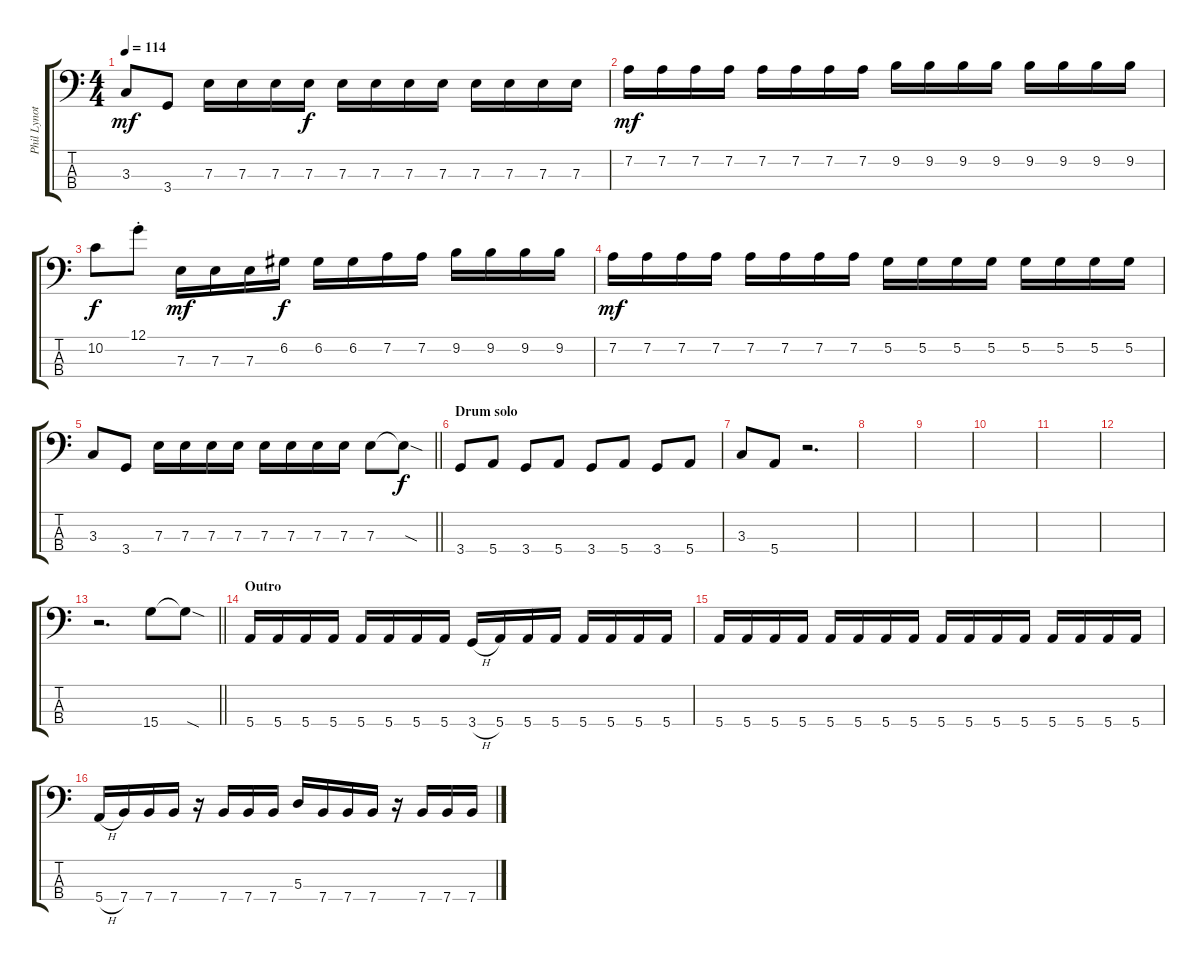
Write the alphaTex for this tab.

\track ("Phil Lynott" "Phil Lynot") {instrument electricbasspick}
\staff {score tabs}
\tuning (G2 D2 A1 E1) {hide}
\ts (4 4)
\tempo 114
\clef f4
\ks c
3.3.8{dy mf} 3.4.8 7.3.16 7.3.16 7.3.16 7.3.16{dy f} 7.3.16 7.3.16 7.3.16 7.3.16 7.3.16 7.3.16 7.3.16 7.3.16 |
7.2.16{dy mf} 7.2.16 7.2.16 7.2.16 7.2.16 7.2.16 7.2.16 7.2.16 9.2.16 9.2.16 9.2.16 9.2.16 9.2.16 9.2.16 9.2.16 9.2.16 |
10.2.8{dy f} 12.1{st}.8 7.3.16{dy mf} 7.3.16 7.3.16 6.2.16{dy f} 6.2.16 6.2.16 7.2.16 7.2.16 9.2.16 9.2.16 9.2.16 9.2.16 |
7.2.16{dy mf} 7.2.16 7.2.16 7.2.16 7.2.16 7.2.16 7.2.16 7.2.16 5.2.16 5.2.16 5.2.16 5.2.16 5.2.16 5.2.16 5.2.16 5.2.16 |
\barLineRight lightlight
3.3.8 3.4.8 7.3.16 7.3.16 7.3.16 7.3.16 7.3.16 7.3.16 7.3.16 7.3.16 7.3.8 7.3{sod t}.8{dy f} |
\section ("" "Drum solo")
3.4.8 5.4.8 3.4.8 5.4.8 3.4.8 5.4.8 3.4.8 5.4.8 |
3.3.8 5.4.8 r.2{d} |
|
|
|
|
|
\barLineRight lightlight
r.2{d} 15.4.8 15.4{sod t}.8 |
\section ("" "Outro")
5.4.16 5.4.16 5.4.16 5.4.16 5.4.16 5.4.16 5.4.16 5.4.16 3.4{h}.16 5.4.16 5.4.16 5.4.16 5.4.16 5.4.16 5.4.16 5.4.16 |
5.4.16 5.4.16 5.4.16 5.4.16 5.4.16 5.4.16 5.4.16 5.4.16 5.4.16 5.4.16 5.4.16 5.4.16 5.4.16 5.4.16 5.4.16 5.4.16 |
5.4{h}.16 7.4.16 7.4.16 7.4.16 r.16 7.4.16 7.4.16 7.4.16 5.3.16 7.4.16 7.4.16 7.4.16 r.16 7.4.16 7.4.16 7.4.16
